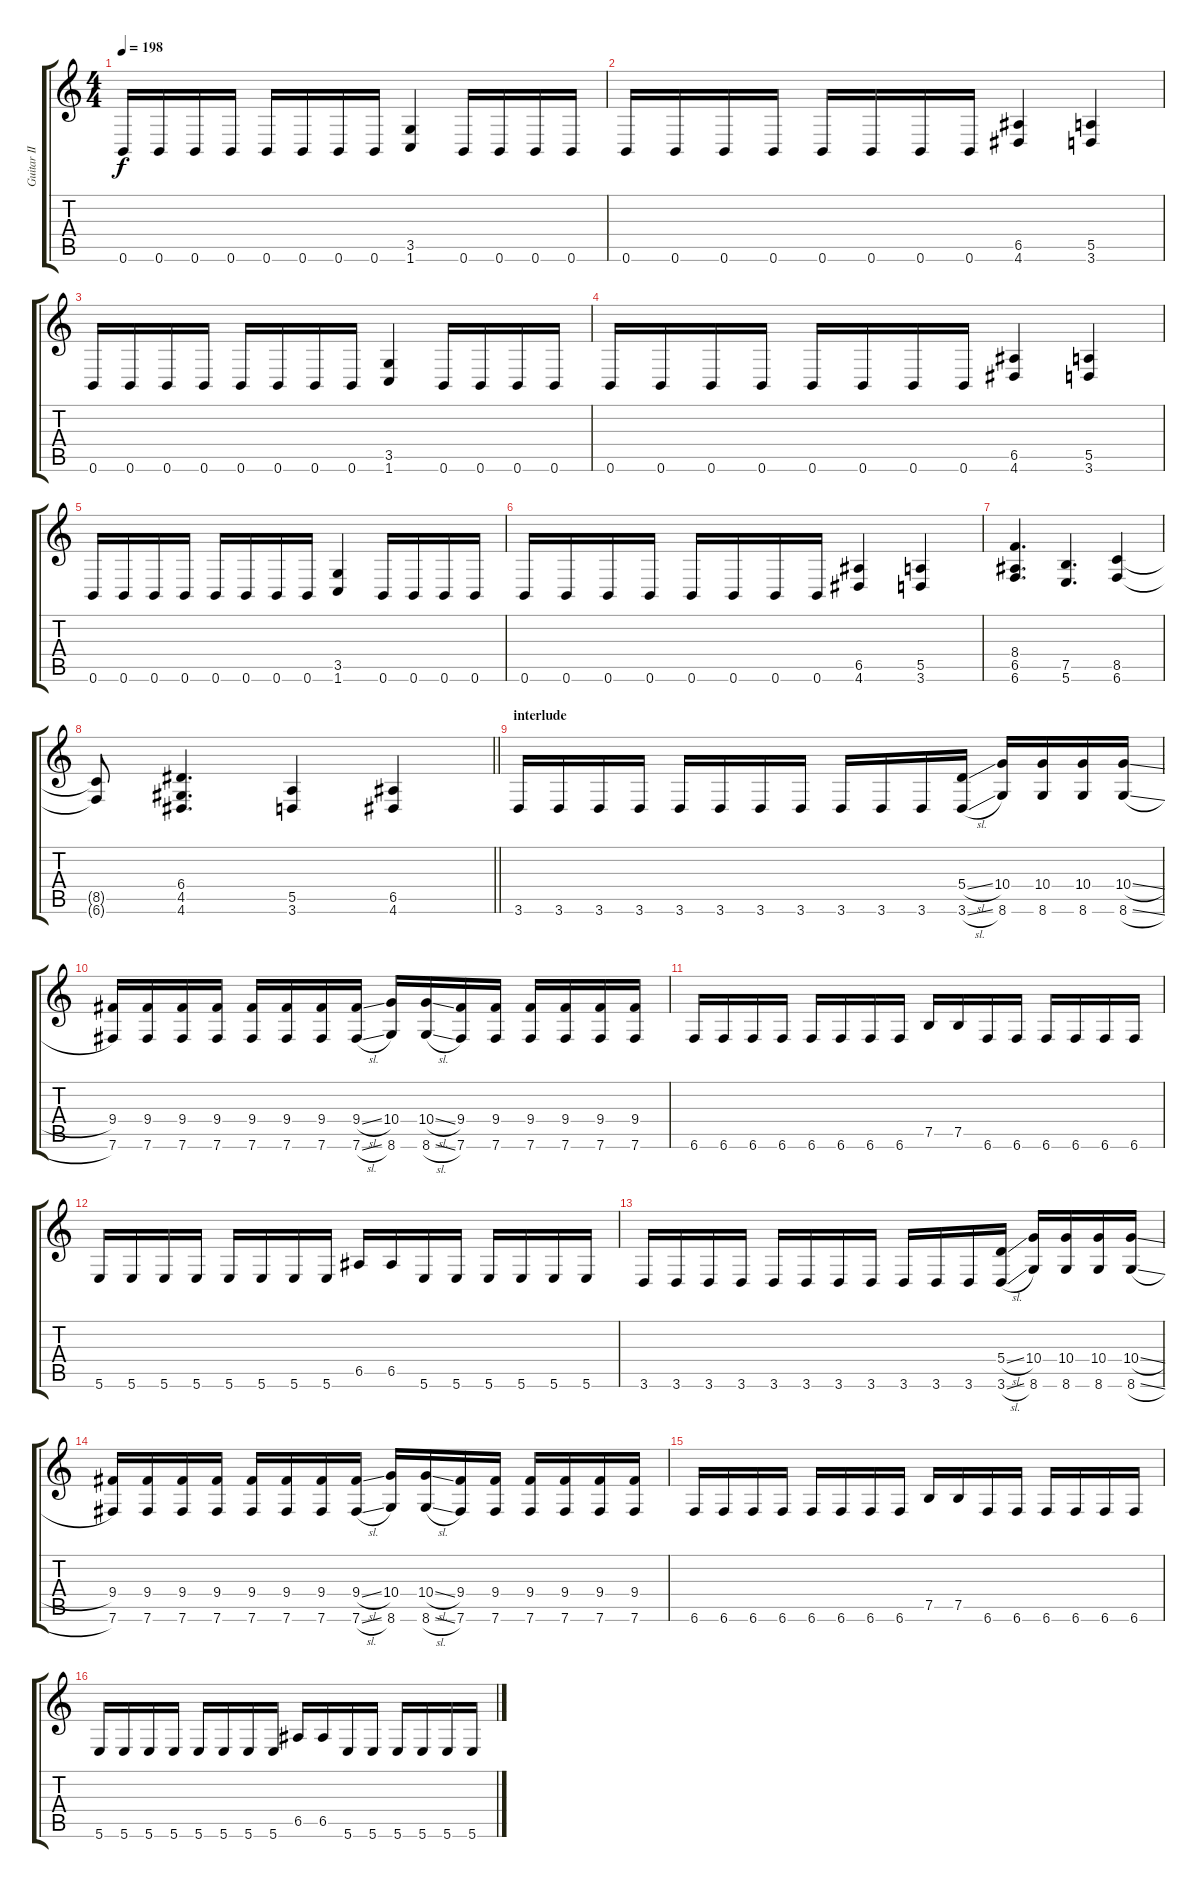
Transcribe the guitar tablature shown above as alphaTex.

\track ("Guitar II" "Guitar II") {instrument distortionguitar}
\staff {score tabs}
\tuning (B3 Gb3 D3 A2 E2 B1) {hide}
\ts (4 4)
\tempo 198
\clef g2
\ks c
0.6.16{dy f} 0.6.16 0.6.16 0.6.16 0.6.16 0.6.16 0.6.16 0.6.16 (3.5 1.6).4 0.6.16 0.6.16 0.6.16 0.6.16 |
0.6.16 0.6.16 0.6.16 0.6.16 0.6.16 0.6.16 0.6.16 0.6.16 (6.5 4.6).4 (5.5 3.6).4 |
0.6.16 0.6.16 0.6.16 0.6.16 0.6.16 0.6.16 0.6.16 0.6.16 (3.5 1.6).4 0.6.16 0.6.16 0.6.16 0.6.16 |
0.6.16 0.6.16 0.6.16 0.6.16 0.6.16 0.6.16 0.6.16 0.6.16 (6.5 4.6).4 (5.5 3.6).4 |
0.6.16 0.6.16 0.6.16 0.6.16 0.6.16 0.6.16 0.6.16 0.6.16 (3.5 1.6).4 0.6.16 0.6.16 0.6.16 0.6.16 |
0.6.16 0.6.16 0.6.16 0.6.16 0.6.16 0.6.16 0.6.16 0.6.16 (6.5 4.6).4 (5.5 3.6).4 |
(8.4 6.5 6.6).4{d} (7.5 5.6).4{d} (8.5 6.6).4 |
\barLineRight lightlight
(8.5{t} 6.6{t}).8 (6.4 4.5 4.6).4{d} (5.5 3.6).4 (6.5 4.6).4 |
\section ("" "interlude")
3.6.16 3.6.16 3.6.16 3.6.16 3.6.16 3.6.16 3.6.16 3.6.16 3.6.16 3.6.16 3.6.16 (5.4{sl} 3.6{sl}).16 (10.4 8.6).16 (10.4 8.6).16 (10.4 8.6).16 (10.4{sl} 8.6{sl}).16 |
(9.4 7.6).16 (9.4 7.6).16 (9.4 7.6).16 (9.4 7.6).16 (9.4 7.6).16 (9.4 7.6).16 (9.4 7.6).16 (9.4{sl} 7.6{sl}).16 (10.4 8.6).16 (10.4{sl} 8.6{sl}).16 (9.4 7.6).16 (9.4 7.6).16 (9.4 7.6).16 (9.4 7.6).16 (9.4 7.6).16 (9.4 7.6).16 |
6.6.16 6.6.16 6.6.16 6.6.16 6.6.16 6.6.16 6.6.16 6.6.16 7.5.16 7.5.16 6.6.16 6.6.16 6.6.16 6.6.16 6.6.16 6.6.16 |
5.6.16 5.6.16 5.6.16 5.6.16 5.6.16 5.6.16 5.6.16 5.6.16 6.5.16 6.5.16 5.6.16 5.6.16 5.6.16 5.6.16 5.6.16 5.6.16 |
3.6.16 3.6.16 3.6.16 3.6.16 3.6.16 3.6.16 3.6.16 3.6.16 3.6.16 3.6.16 3.6.16 (5.4{sl} 3.6{sl}).16 (10.4 8.6).16 (10.4 8.6).16 (10.4 8.6).16 (10.4{sl} 8.6{sl}).16 |
(9.4 7.6).16 (9.4 7.6).16 (9.4 7.6).16 (9.4 7.6).16 (9.4 7.6).16 (9.4 7.6).16 (9.4 7.6).16 (9.4{sl} 7.6{sl}).16 (10.4 8.6).16 (10.4{sl} 8.6{sl}).16 (9.4 7.6).16 (9.4 7.6).16 (9.4 7.6).16 (9.4 7.6).16 (9.4 7.6).16 (9.4 7.6).16 |
6.6.16 6.6.16 6.6.16 6.6.16 6.6.16 6.6.16 6.6.16 6.6.16 7.5.16 7.5.16 6.6.16 6.6.16 6.6.16 6.6.16 6.6.16 6.6.16 |
5.6.16 5.6.16 5.6.16 5.6.16 5.6.16 5.6.16 5.6.16 5.6.16 6.5.16 6.5.16 5.6.16 5.6.16 5.6.16 5.6.16 5.6.16 5.6.16
